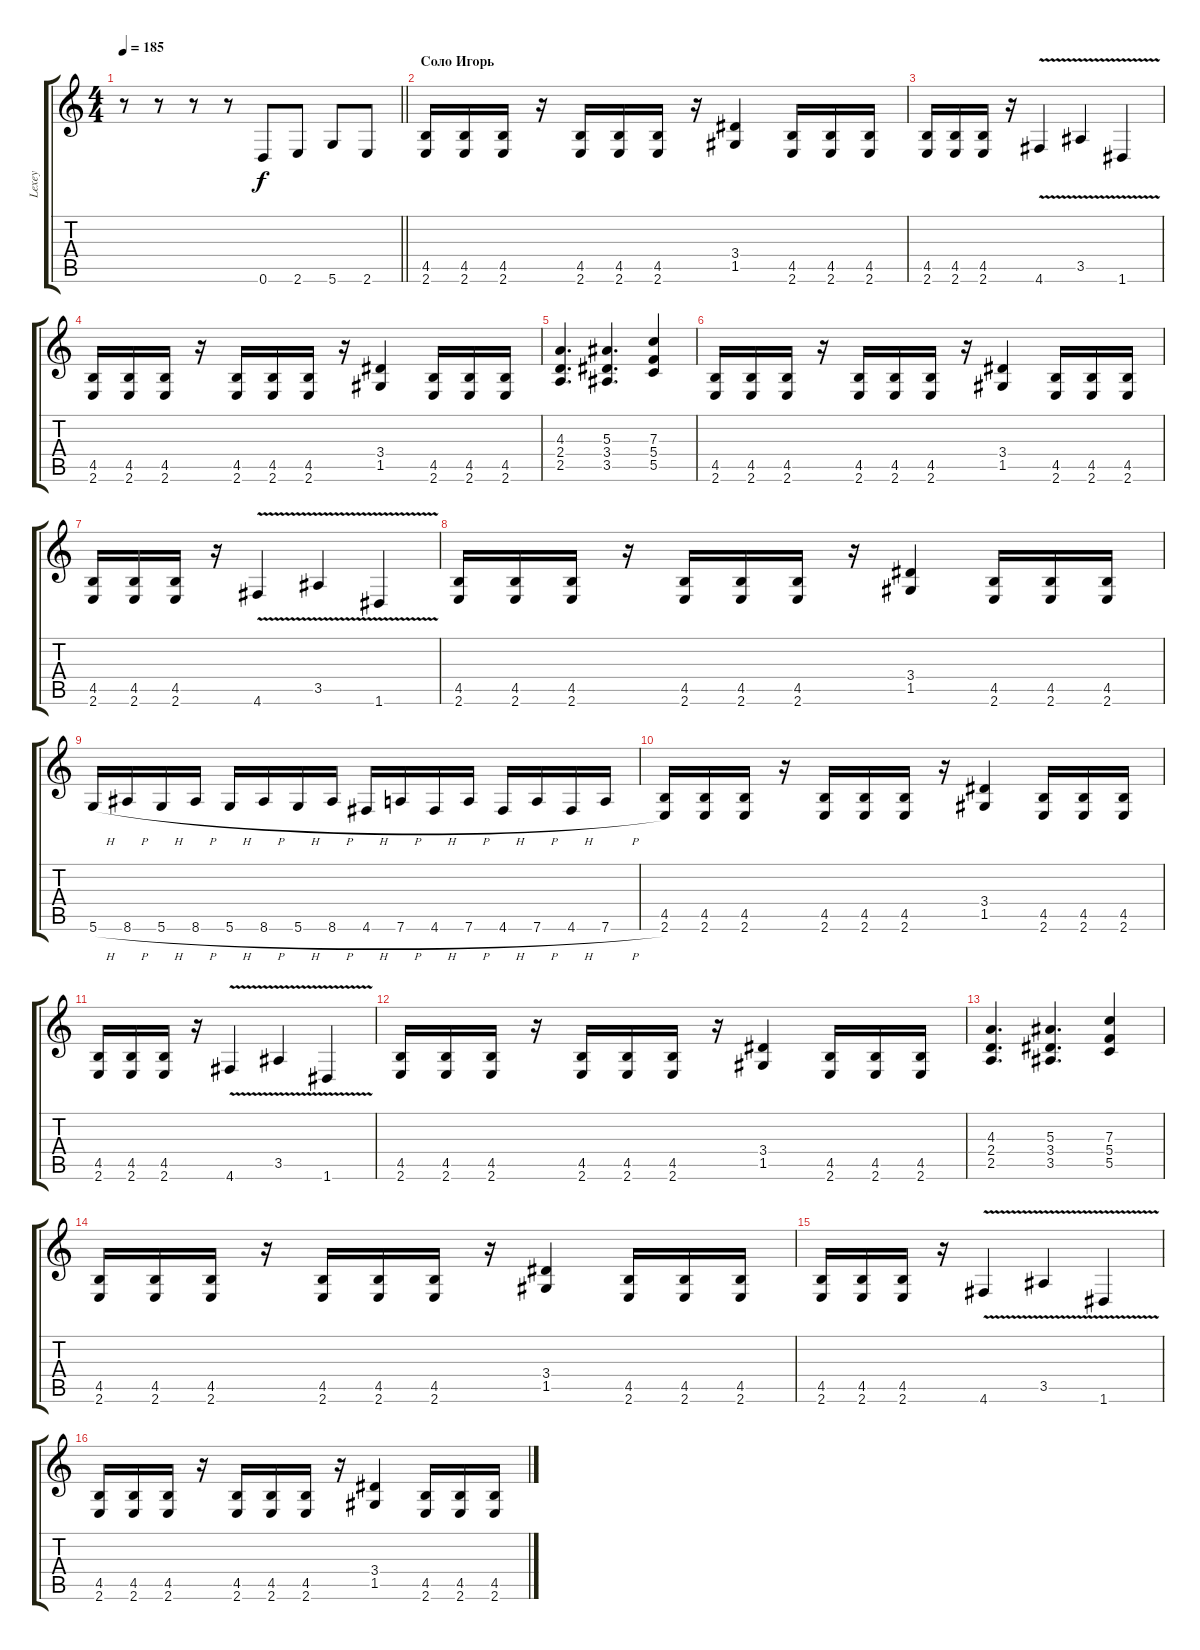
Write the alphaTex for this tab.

\track ("Lexey" "Lexey") {instrument distortionguitar}
\staff {score tabs}
\tuning (D4 A3 F3 C3 G2 D2) {hide}
\ts (4 4)
\tempo 185
\clef g2
\barLineRight lightlight
\ks c
r.8{dy f} r.8 r.8 r.8 0.6.8 2.6.8 5.6.8 2.6.8 |
\section ("" "Соло Игорь")
(4.5 2.6).16 (4.5 2.6).16 (4.5 2.6).16 r.16 (4.5 2.6).16 (4.5 2.6).16 (4.5 2.6).16 r.16 (3.4 1.5).4 (4.5 2.6).16 (4.5 2.6).16 (4.5 2.6).16 |
(4.5 2.6).16 (4.5 2.6).16 (4.5 2.6).16 r.16 4.6{v}.4 3.5{v}.4 1.6{v}.4 |
(4.5 2.6).16 (4.5 2.6).16 (4.5 2.6).16 r.16 (4.5 2.6).16 (4.5 2.6).16 (4.5 2.6).16 r.16 (3.4 1.5).4 (4.5 2.6).16 (4.5 2.6).16 (4.5 2.6).16 |
(4.3 2.4 2.5).4{d} (5.3 3.4 3.5).4{d} (7.3 5.4 5.5).4 |
(4.5 2.6).16 (4.5 2.6).16 (4.5 2.6).16 r.16 (4.5 2.6).16 (4.5 2.6).16 (4.5 2.6).16 r.16 (3.4 1.5).4 (4.5 2.6).16 (4.5 2.6).16 (4.5 2.6).16 |
(4.5 2.6).16 (4.5 2.6).16 (4.5 2.6).16 r.16 4.6{v}.4 3.5{v}.4 1.6{v}.4 |
(4.5 2.6).16 (4.5 2.6).16 (4.5 2.6).16 r.16 (4.5 2.6).16 (4.5 2.6).16 (4.5 2.6).16 r.16 (3.4 1.5).4 (4.5 2.6).16 (4.5 2.6).16 (4.5 2.6).16 |
5.6{h}.16 8.6{h}.16 5.6{h}.16 8.6{h}.16 5.6{h}.16 8.6{h}.16 5.6{h}.16 8.6{h}.16 4.6{h}.16 7.6{h}.16 4.6{h}.16 7.6{h}.16 4.6{h}.16 7.6{h}.16 4.6{h}.16 7.6{h}.16 |
(4.5 2.6).16 (4.5 2.6).16 (4.5 2.6).16 r.16 (4.5 2.6).16 (4.5 2.6).16 (4.5 2.6).16 r.16 (3.4 1.5).4 (4.5 2.6).16 (4.5 2.6).16 (4.5 2.6).16 |
(4.5 2.6).16 (4.5 2.6).16 (4.5 2.6).16 r.16 4.6{v}.4 3.5{v}.4 1.6{v}.4 |
(4.5 2.6).16 (4.5 2.6).16 (4.5 2.6).16 r.16 (4.5 2.6).16 (4.5 2.6).16 (4.5 2.6).16 r.16 (3.4 1.5).4 (4.5 2.6).16 (4.5 2.6).16 (4.5 2.6).16 |
(4.3 2.4 2.5).4{d} (5.3 3.4 3.5).4{d} (7.3 5.4 5.5).4 |
(4.5 2.6).16 (4.5 2.6).16 (4.5 2.6).16 r.16 (4.5 2.6).16 (4.5 2.6).16 (4.5 2.6).16 r.16 (3.4 1.5).4 (4.5 2.6).16 (4.5 2.6).16 (4.5 2.6).16 |
(4.5 2.6).16 (4.5 2.6).16 (4.5 2.6).16 r.16 4.6{v}.4 3.5{v}.4 1.6{v}.4 |
(4.5 2.6).16 (4.5 2.6).16 (4.5 2.6).16 r.16 (4.5 2.6).16 (4.5 2.6).16 (4.5 2.6).16 r.16 (3.4 1.5).4 (4.5 2.6).16 (4.5 2.6).16 (4.5 2.6).16
